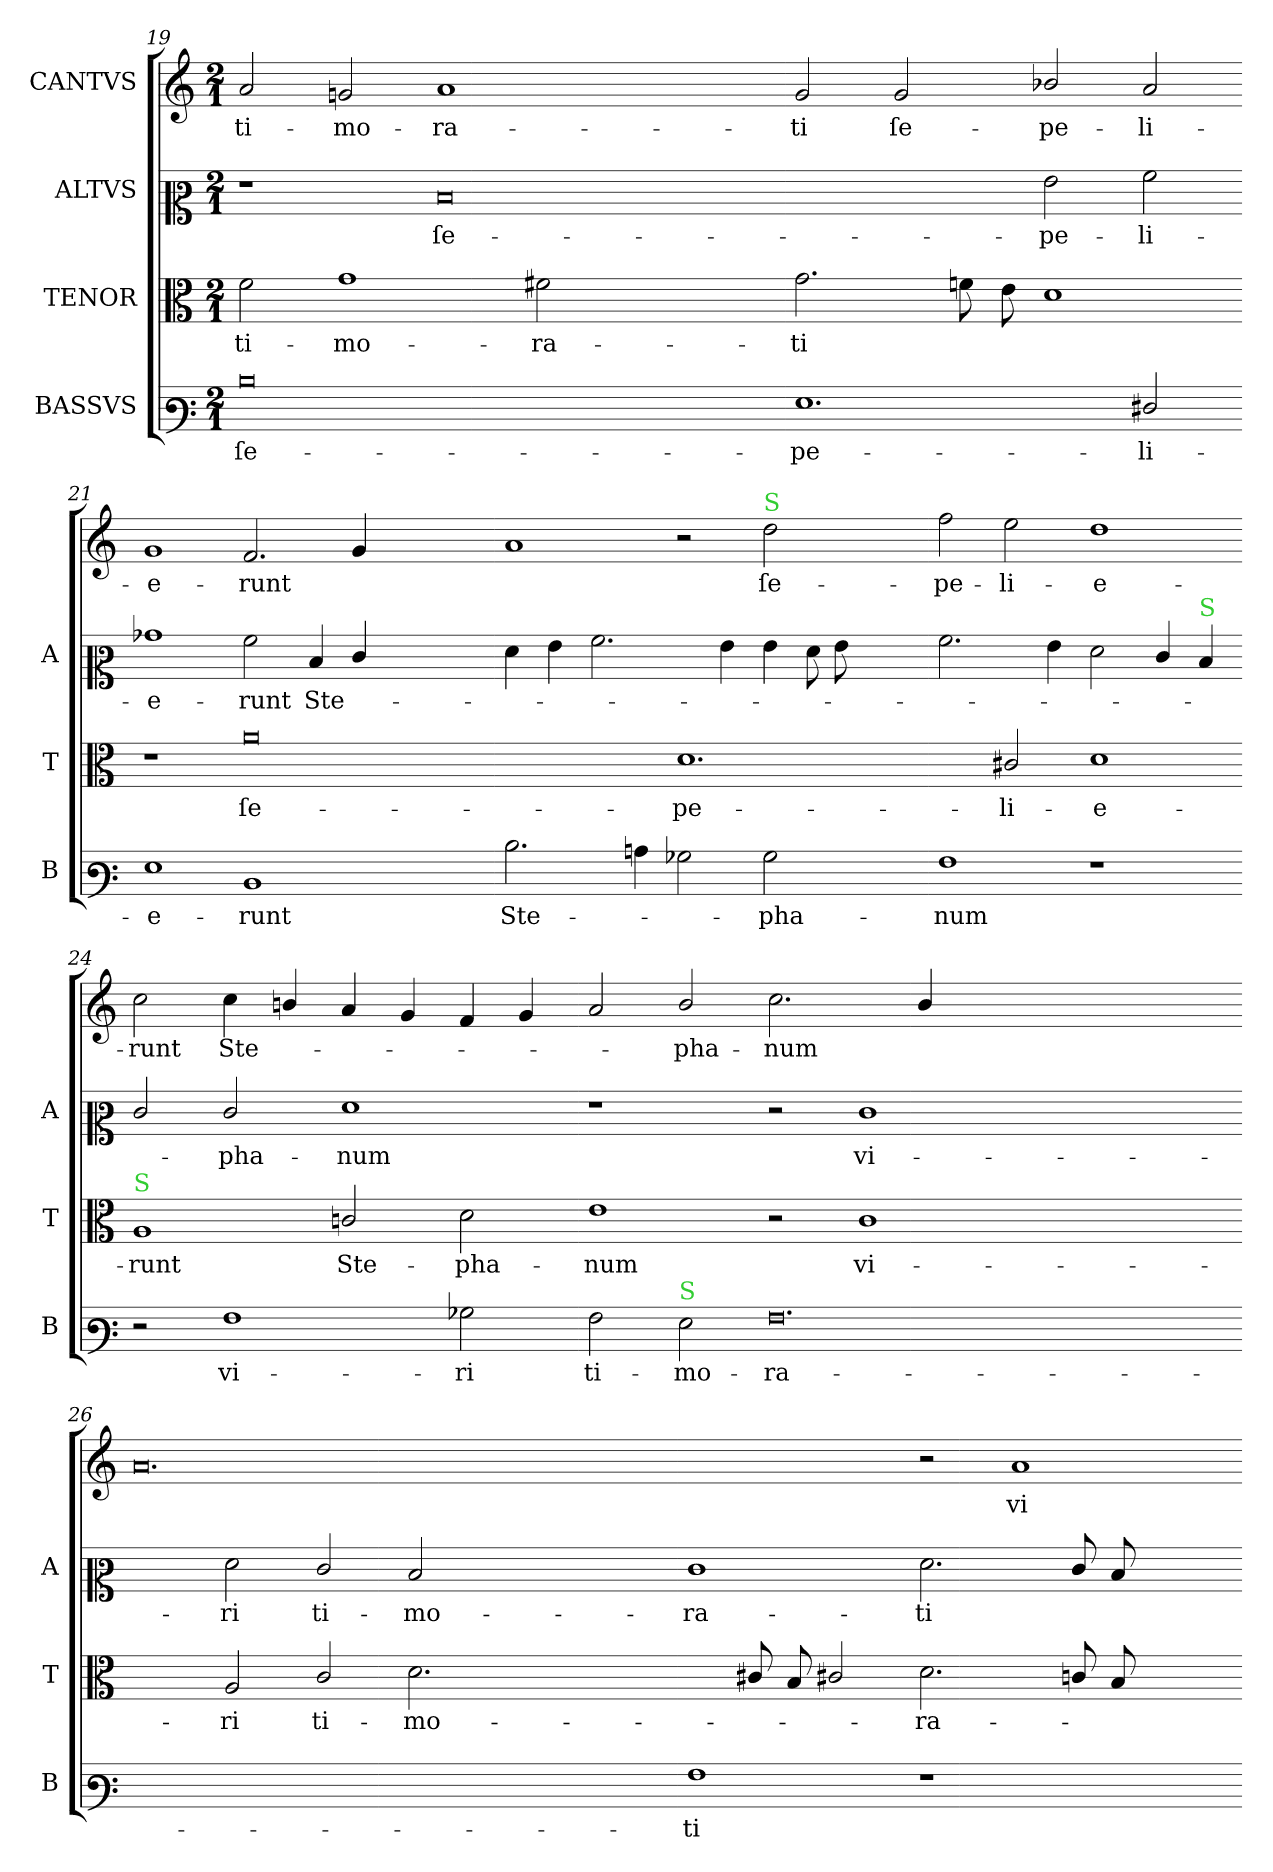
**kern	**text	**kern	**text	**kern	**text	**kern	**text
*part4	*part4	*part3	*part3	*part2	*part2	*part1	*part1
*staff4	*staff4	*staff3	*staff3	*staff2	*staff2	*staff1	*staff1
*I"BASSVS	*	*I"TENOR	*	*I"ALTVS	*	*I"CANTVS	*
*I'B	*	*I'T	*	*I'A	*	*	*
*clefF3	*	*clefC3	*	*clefC2	*	*clefG2	*
*k[]	*	*k[]	*	*k[]	*	*k[]	*
*a:	*	*a:	*	*a:	*	*a:	*
*M2/1	*	*M2/1	*	*M2/1	*	*M2/1	*
=19	=19	=19	=19	=19	=19	=19	=19
0d	ſe-	2f\	ti-	1r	.	2a/	ti-
.	.	1g	-mo-	.	.	2gn/	-mo-
.	.	.	.	0d	ſe-	1a	-ra-
.	.	2f#X\	-ra-	.	.	.	.
1ryy	.	1ryy	.	.	.	1ryy	.
=20-	=20-	=20-	=20-	=20-	=20-	=20-	=20-
1.G	-pe-	2.g\	-ti	1ryy	.	2g/	-ti
.	.	.	.	.	.	2g/	ſe-
.	.	8fn\	.	.	.	.	.
.	.	8e\	.	.	.	.	.
.	.	1d	.	2g\	-pe-	2b-X/	-pe-
2F#X/	-li-	.	.	2a\	-li-	2a/	-li-
=21-	=21-	=21-	=21-	=21-	=21-	=21-	=21-
1G	-e-	1r	.	1b-X	-e-	1g	-e-
1D	-runt	0a	ſe-	2a\	-runt	2.f/	-runt
.	.	.	.	4d/	Ste-	.	.
.	.	.	.	4e/	.	4g/	.
1ryy	.	.	.	1ryy	.	1ryy	.
=22-	=22-	=22-	=22-	=22-	=22-	=22-	=22-
2.d\	Ste-	1ryy	.	4f\	.	1a	.
.	.	.	.	4g\	.	.	.
.	.	.	.	2.a\	.	.	.
4cn\	.	.	.	.	.	.	.
2B-X\	.	1.d	-pe-	.	.	2r	.
.	.	.	.	4g\	.	.	.
!	!	!	!	!	!	!LO:TX:a:color=limegreen:t=S	!
2B-\	-pha-	.	.	4g\	.	2dd\	ſe-
.	.	.	.	8f\	.	.	.
.	.	.	.	8g\	.	.	.
2ryy	.	.	.	2ryy	.	2ryy	.
=23-	=23-	=23-	=23-	=23-	=23-	=23-	=23-
1A	-num	2ryy	.	2.a\	.	2ff\	-pe-
.	.	2c#X/	-li-	.	.	2ee\	-li-
.	.	.	.	4g\	.	.	.
1r	.	1d	-e-	2f\	.	1dd	-e-
.	.	.	.	4e/	.	.	.
!	!	!	!	!LO:TX:a:color=limegreen:t=S	!	!	!
.	.	.	.	4d/	.	.	.
=24-	=24-	=24-	=24-	=24-	=24-	=24-	=24-
!	!	!LO:TX:a:color=limegreen:t=S	!	!	!	!	!
2r	.	1A	-runt	2e/	.	2cc\	-runt
1A	vi-	.	.	2e/	-pha-	4cc\	Ste-
.	.	.	.	.	.	4bn/	.
.	.	2cn/	Ste-	1f	-num	4a/	.
.	.	.	.	.	.	4g/	.
2B-X\	-ri	2d\	-pha-	.	.	4f/	.
.	.	.	.	.	.	4g/	.
=25-	=25-	=25-	=25-	=25-	=25-	=25-	=25-
2A\	ti-	1e	-num	1r	.	2a/	.
!LO:TX:a:color=limegreen:t=S	!	!	!	!	!	!	!
2G\	-mo-	.	.	.	.	2b/	-pha-
0.A	-ra-	2r	.	2r	.	2.cc\	-num
.	.	1c\	vi-	1e\	vi-	.	.
.	.	.	.	.	.	4b/	.
.	.	.	.	.	.	0ryy	.
.	.	1.ryy	.	1.ryy	.	.	.
=26-	=26-	=26-	=26-	=26-	=26-	=26-	=26-
0.ryy	.	2ryy	.	2ryy	.	0.a	.
.	.	2A/	-ri	2f\	-ri	.	.
.	.	2c/	ti-	2e/	ti-	.	.
.	.	2.d\	-mo-	2d/	-mo-	.	.
.	.	.	.	1ryy	.	.	.
.	.	2.ryy	.	.	.	.	.
=27-	=27-	=27-	=27-	=27-	=27-	=27-	=27-
1A	-ti	4ryy	.	1e	-ra-	1ryy	.
.	.	8c#X/	.	.	.	.	.
.	.	8B/	.	.	.	.	.
.	.	2c#X/	.	.	.	.	.
1r	.	2.d\	-ra-	2.f\	-ti	2r	.
.	.	.	.	.	.	1a/	vi-
.	.	8cn/	.	8e/	.	.	.
.	.	8B/	.	8d/	.	.	.
2ryy	.	2ryy	.	2ryy	.	.	.
=-	=-	=-	=-	=-	=-	=-	=-
*-	*-	*-	*-	*-	*-	*-	*-
